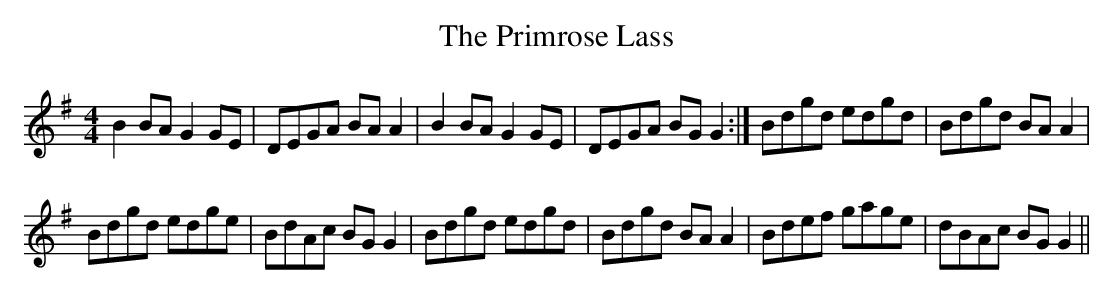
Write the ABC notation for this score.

X:1
T:Primrose Lass, The
M:4/4
L:1/8
K:G
B2 BA G2 GE|DEGA BA A2|B2 BA G2 GE|DEGA BG G2:|Bdgd edgd|Bdgd BA A2|
Bdgd edge|BdAc BG G2|Bdgd edgd|Bdgd BA A2|Bdef gage|dBAc BG G2||
